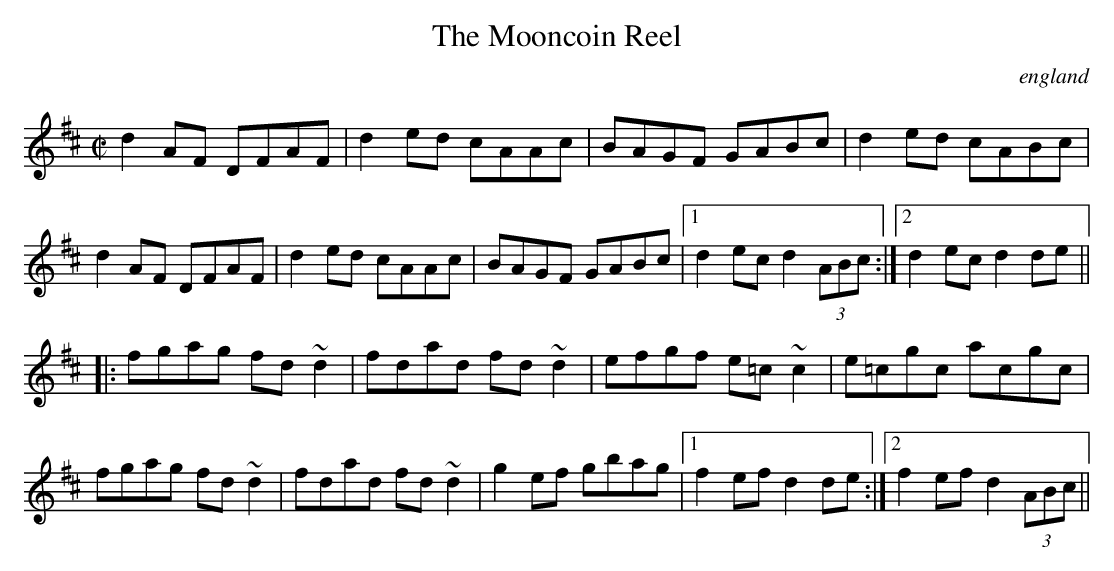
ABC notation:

X:1
T:Mooncoin Reel, The
O:england
M:C|
K:D
d2AF DFAF|d2ed cAAc|BAGF GABc|d2ed cABc|
d2AF DFAF|d2ed cAAc|BAGF GABc|1 d2ec d2 (3ABc:|2 d2ec d2de||
|:fgag fd~d2|fdad fd~d2|efgf e=c~c2|e=cgc acgc|
fgag fd~d2|fdad fd~d2|g2ef gbag|1 f2ef d2de:|2 f2ef d2 (3ABc||
